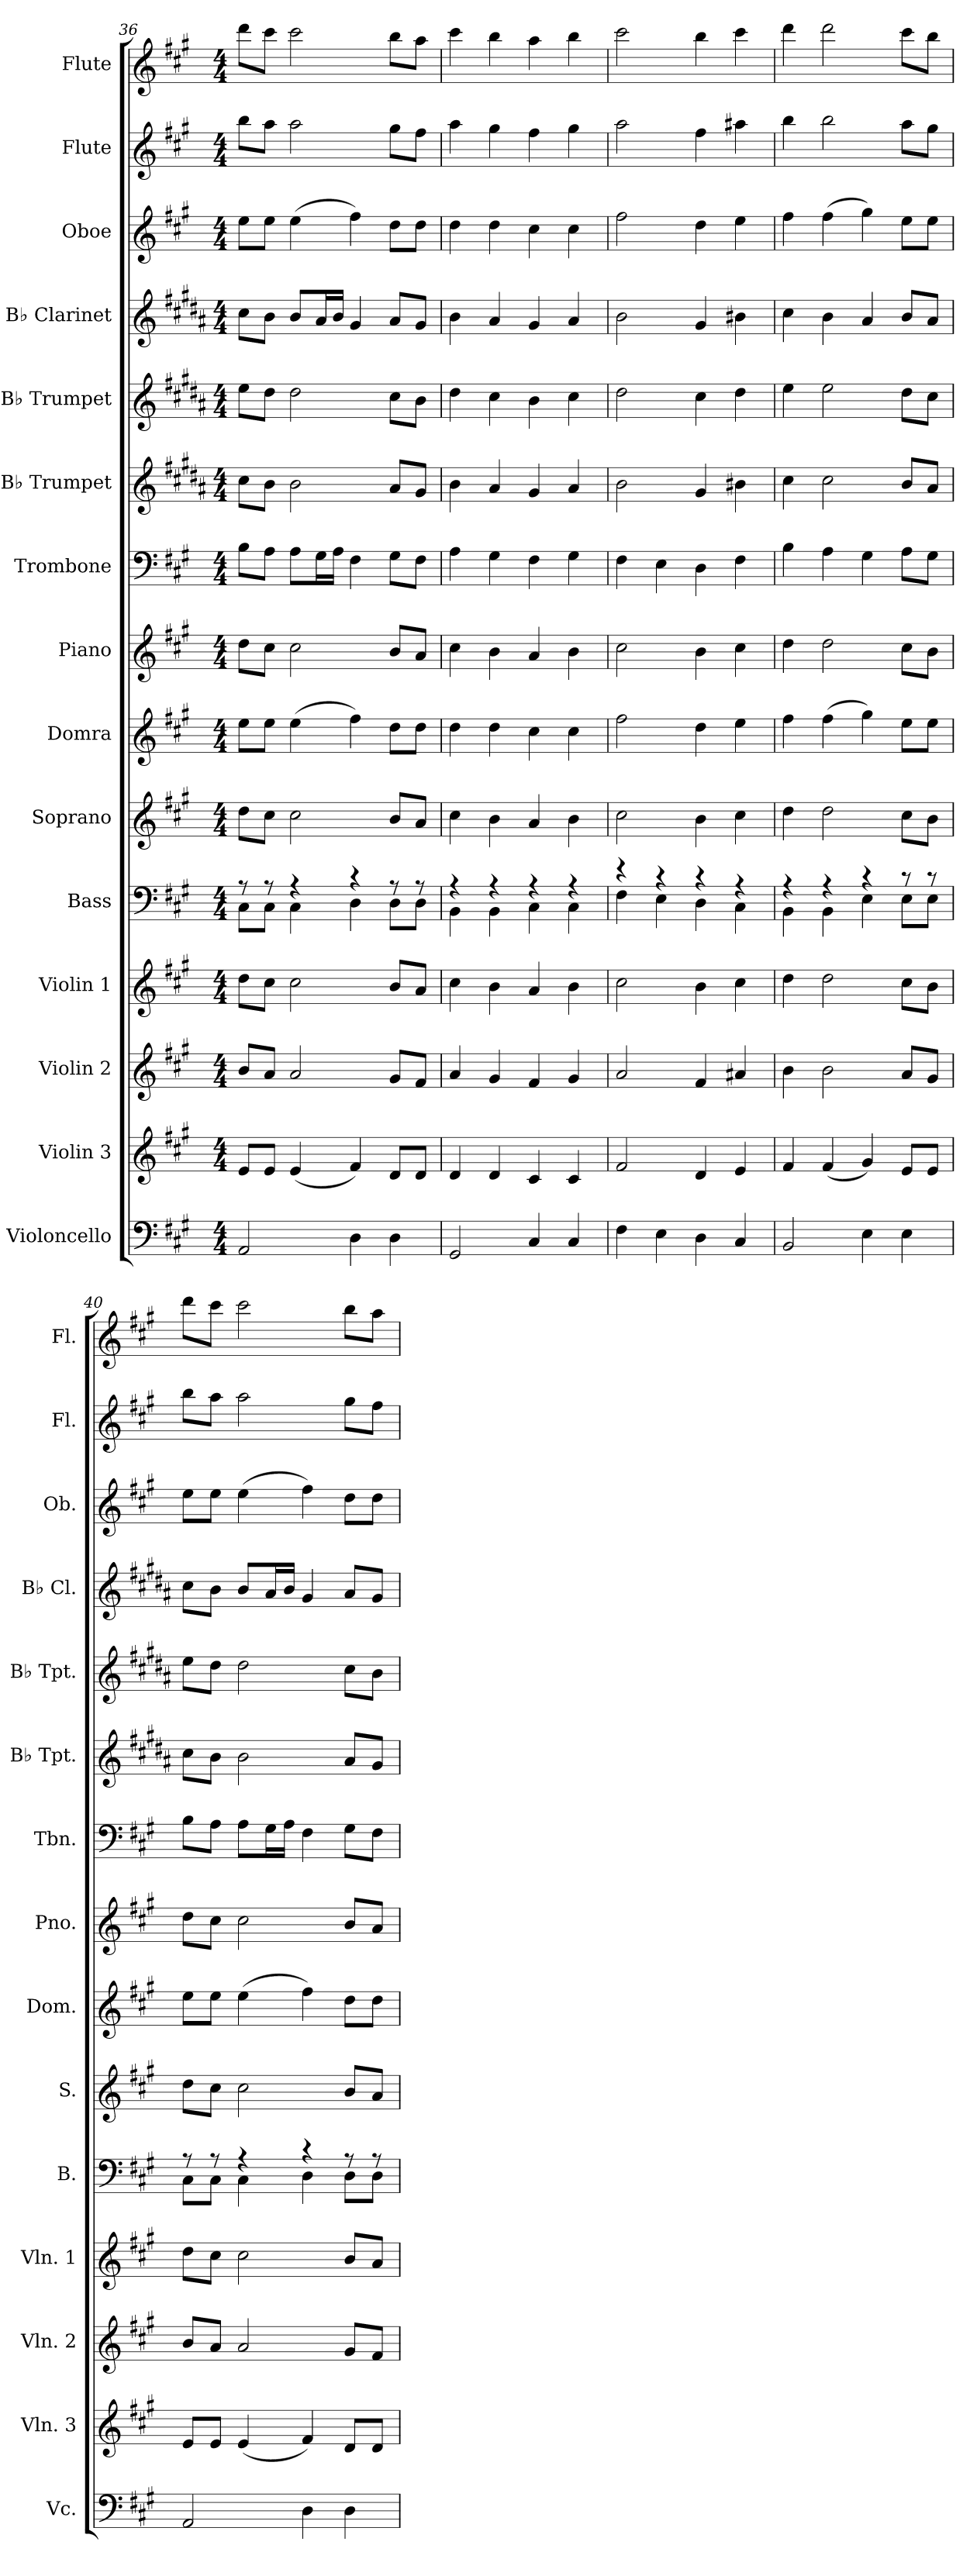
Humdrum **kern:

**kern	**kern	**kern	**kern	**kern	**kern	**kern	**kern	**kern	**kern	**kern	**kern	**kern	**kern	**kern
*part15	*part14	*part13	*part12	*part11	*part10	*part9	*part8	*part7	*part6	*part5	*part4	*part3	*part2	*part1
*staff15	*staff14	*staff13	*staff12	*staff11	*staff10	*staff9	*staff8	*staff7	*staff6	*staff5	*staff4	*staff3	*staff2	*staff1
*I"Violoncello	*I"Violin 3	*I"Violin 2	*I"Violin 1	*I"Bass	*I"Soprano	*I"Domra	*I"Piano	*I"Trombone	*I"B♭ Trumpet	*I"B♭ Trumpet	*I"B♭ Clarinet	*I"Oboe	*I"Flute	*I"Flute
*I'Vc.	*I'Vln. 3	*I'Vln. 2	*I'Vln. 1	*I'B.	*I'S.	*I'Dom.	*I'Pno.	*I'Tbn.	*I'B♭ Tpt.	*I'B♭ Tpt.	*I'B♭ Cl.	*I'Ob.	*I'Fl.	*I'Fl.
*clefF4	*clefG2	*clefG2	*clefG2	*clefF4	*clefG2	*clefG2	*clefG2	*clefF4	*clefG2	*clefG2	*clefG2	*clefG2	*clefG2	*clefG2
*	*	*	*	*	*	*	*	*	*ITrd1c2	*ITrd1c2	*ITrd1c2	*	*	*
*k[f#c#g#]	*k[f#c#g#]	*k[f#c#g#]	*k[f#c#g#]	*k[f#c#g#]	*k[f#c#g#]	*k[f#c#g#]	*k[f#c#g#]	*k[f#c#g#]	*k[f#c#g#]	*k[f#c#g#]	*k[f#c#g#]	*k[f#c#g#]	*k[f#c#g#]	*k[f#c#g#]
*M4/4	*M4/4	*M4/4	*M4/4	*M4/4	*M4/4	*M4/4	*M4/4	*M4/4	*M4/4	*M4/4	*M4/4	*M4/4	*M4/4	*M4/4
=36	=36	=36	=36	=36	=36	=36	=36	=36	=36	=36	=36	=36	=36	=36
*	*	*	*	*^	*	*	*	*	*	*	*	*	*	*
2AA/	8e/L	8b/L	8dd\L	8r	8C#\L	8dd\L	8ee\L	8dd\L	8B\L	8b\L	8dd\L	8b\L	8ee\L	8bb\L	8ddd\L
.	8e/J	8a/J	8cc#\J	8r	8C#\J	8cc#\J	8ee\J	8cc#\J	8A\J	8a\J	8cc#\J	8a\J	8ee\J	8aa\J	8ccc#\J
.	(<4e/	2a/	2cc#\	4r	4C#\	2cc#\	(>4ee\	2cc#\	8A\L	2a\	2cc#\	8a/L	(>4ee\	2aa\	2ccc#\
.	.	.	.	.	.	.	.	.	16G#\L	.	.	16g#/L	.	.	.
.	.	.	.	.	.	.	.	.	16A\JJ	.	.	16a/JJ	.	.	.
4D\	4f#/)	.	.	4r	4D\	.	4ff#\)	.	4F#\	.	.	4f#/	4ff#\)	.	.
4D\	8d/L	8g#/L	8b/L	8r	8D\L	8b/L	8dd\L	8b/L	8G#\L	8g#/L	8b\L	8g#/L	8dd\L	8gg#\L	8bb\L
.	8d/J	8f#/J	8a/J	8r	8D\J	8a/J	8dd\J	8a/J	8F#\J	8f#/J	8a\J	8f#/J	8dd\J	8ff#\J	8aa\J
!!LO:PB:g=z
=37	=37	=37	=37	=37	=37	=37	=37	=37	=37	=37	=37	=37	=37	=37	=37
2GG#/	4d/	4a/	4cc#\	4r	4BB\	4cc#\	4dd\	4cc#\	4A\	4a\	4cc#\	4a\	4dd\	4aa\	4ccc#\
.	4d/	4g#/	4b\	4r	4BB\	4b\	4dd\	4b\	4G#\	4g#/	4b\	4g#/	4dd\	4gg#\	4bb\
4C#/	4c#/	4f#/	4a/	4r	4C#\	4a/	4cc#\	4a/	4F#\	4f#/	4a\	4f#/	4cc#\	4ff#\	4aa\
4C#/	4c#/	4g#/	4b\	4r	4C#\	4b\	4cc#\	4b\	4G#\	4g#/	4b\	4g#/	4cc#\	4gg#\	4bb\
=38	=38	=38	=38	=38	=38	=38	=38	=38	=38	=38	=38	=38	=38	=38	=38
4F#\	2f#/	2a/	2cc#\	4r	4F#\	2cc#\	2ff#\	2cc#\	4F#\	2a\	2cc#\	2a\	2ff#\	2aa\	2ccc#\
4E\	.	.	.	4r	4E\	.	.	.	4E\	.	.	.	.	.	.
4D\	4d/	4f#/	4b\	4r	4D\	4b\	4dd\	4b\	4D\	4f#/	4b\	4f#/	4dd\	4ff#\	4bb\
4C#/	4e/	4a#X/	4cc#\	4r	4C#\	4cc#\	4ee\	4cc#\	4F#\	4a#X\	4cc#\	4a#X\	4ee\	4aa#X\	4ccc#\
=39	=39	=39	=39	=39	=39	=39	=39	=39	=39	=39	=39	=39	=39	=39	=39
2BB/	4f#/	4b\	4dd\	4r	4BB\	4dd\	4ff#\	4dd\	4B\	4b\	4dd\	4b\	4ff#\	4bb\	4ddd\
.	(<4f#/	2b\	2dd\	4r	4BB\	2dd\	(>4ff#\	2dd\	4A\	2b\	2dd\	4a\	(>4ff#\	2bb\	2ddd\
4E\	4g#/)	.	.	4r	4E\	.	4gg#\)	.	4G#\	.	.	4g#/	4gg#\)	.	.
4E\	8e/L	8a/L	8cc#\L	8r	8E\L	8cc#\L	8ee\L	8cc#\L	8A\L	8a/L	8cc#\L	8a/L	8ee\L	8aa\L	8ccc#\L
.	8e/J	8g#/J	8b\J	8r	8E\J	8b\J	8ee\J	8b\J	8G#\J	8g#/J	8b\J	8g#/J	8ee\J	8gg#\J	8bb\J
=40	=40	=40	=40	=40	=40	=40	=40	=40	=40	=40	=40	=40	=40	=40	=40
2AA/	8e/L	8b/L	8dd\L	8r	8C#\L	8dd\L	8ee\L	8dd\L	8B\L	8b\L	8dd\L	8b\L	8ee\L	8bb\L	8ddd\L
.	8e/J	8a/J	8cc#\J	8r	8C#\J	8cc#\J	8ee\J	8cc#\J	8A\J	8a\J	8cc#\J	8a\J	8ee\J	8aa\J	8ccc#\J
.	(<4e/	2a/	2cc#\	4r	4C#\	2cc#\	(>4ee\	2cc#\	8A\L	2a\	2cc#\	8a/L	(>4ee\	2aa\	2ccc#\
.	.	.	.	.	.	.	.	.	16G#\L	.	.	16g#/L	.	.	.
.	.	.	.	.	.	.	.	.	16A\JJ	.	.	16a/JJ	.	.	.
4D\	4f#/)	.	.	4r	4D\	.	4ff#\)	.	4F#\	.	.	4f#/	4ff#\)	.	.
4D\	8d/L	8g#/L	8b/L	8r	8D\L	8b/L	8dd\L	8b/L	8G#\L	8g#/L	8b\L	8g#/L	8dd\L	8gg#\L	8bb\L
.	8d/J	8f#/J	8a/J	8r	8D\J	8a/J	8dd\J	8a/J	8F#\J	8f#/J	8a\J	8f#/J	8dd\J	8ff#\J	8aa\J
*	*	*	*	*v	*v	*	*	*	*	*	*	*	*	*	*
=	=	=	=	=	=	=	=	=	=	=	=	=	=	=
*-	*-	*-	*-	*-	*-	*-	*-	*-	*-	*-	*-	*-	*-	*-
